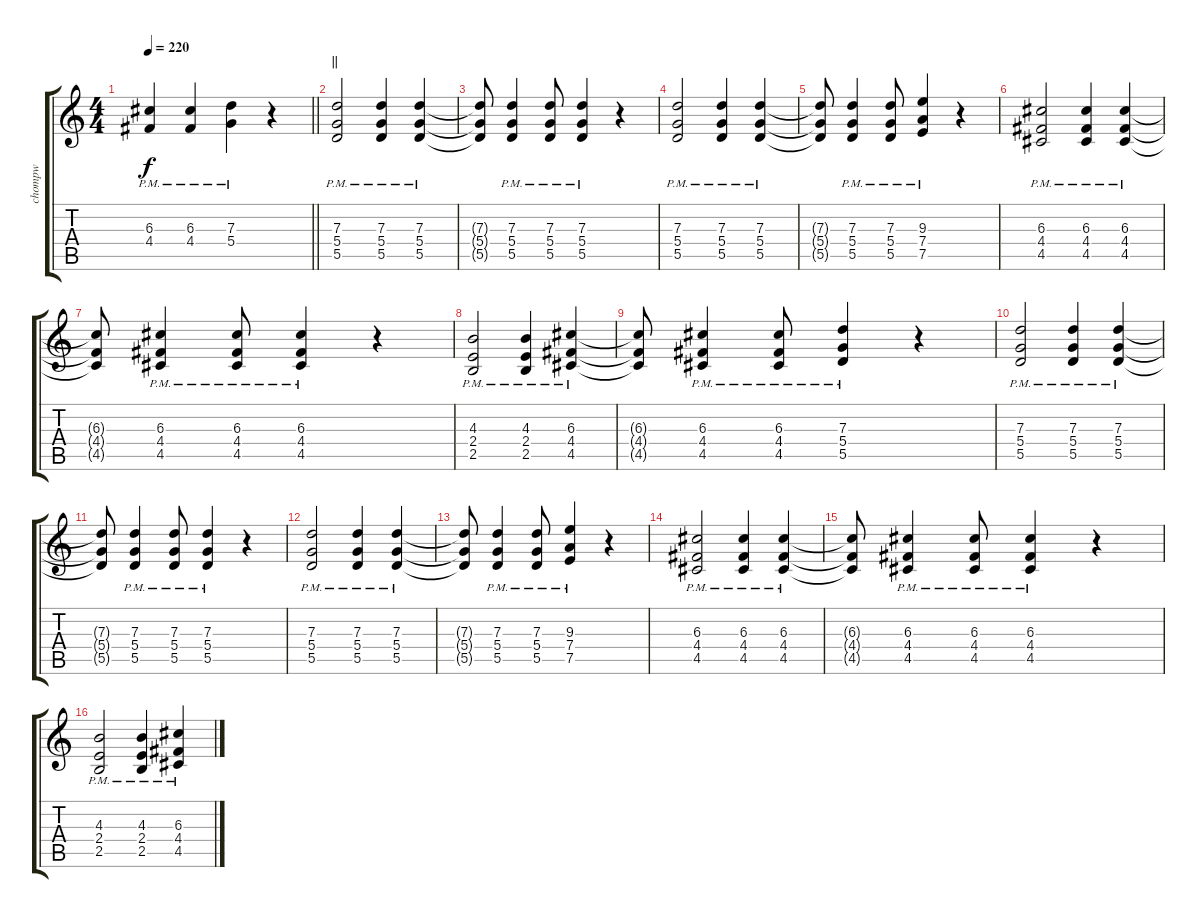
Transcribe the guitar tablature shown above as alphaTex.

\track ("chompw" "chompw") {instrument distortionguitar}
\staff {score tabs}
\tuning (E4 B3 G3 D3 A2 E2) {hide}
\ts (4 4)
\tempo 220
\clef g2
\barLineRight lightlight
\ks c
(6.3{pm} 4.4{pm}).4{dy f} (6.3{pm} 4.4{pm}).4 (7.3{pm} 5.4{pm}).4 r.4 |
\section ("" "||")
(7.3{pm} 5.4{pm} 5.5).2 (7.3{pm} 5.4{pm} 5.5).4 (7.3{pm} 5.4{pm} 5.5).4 |
(7.3{t} 5.4{t} 5.5{t}).8 (7.3{pm} 5.4{pm} 5.5).4 (7.3{pm} 5.4{pm} 5.5).8 (7.3{pm} 5.4{pm} 5.5).4 r.4 |
(7.3{pm} 5.4{pm} 5.5).2 (7.3{pm} 5.4{pm} 5.5).4 (7.3{pm} 5.4{pm} 5.5).4 |
(7.3{t} 5.4{t} 5.5{t}).8 (7.3{pm} 5.4{pm} 5.5).4 (7.3{pm} 5.4{pm} 5.5).8 (9.3{pm} 7.4{pm} 7.5).4 r.4 |
(6.3{pm} 4.4{pm} 4.5).2 (6.3{pm} 4.4{pm} 4.5).4 (6.3{pm} 4.4{pm} 4.5).4 |
(6.3{t} 4.4{t} 4.5{t}).8 (6.3{pm} 4.4{pm} 4.5).4 (6.3{pm} 4.4{pm} 4.5).8 (6.3{pm} 4.4{pm} 4.5).4 r.4 |
(4.3{pm} 2.4{pm} 2.5).2 (4.3{pm} 2.4{pm} 2.5).4 (6.3{pm} 4.4{pm} 4.5).4 |
(6.3{t} 4.4{t} 4.5{t}).8 (6.3{pm} 4.4{pm} 4.5).4 (6.3{pm} 4.4{pm} 4.5).8 (7.3{pm} 5.4{pm} 5.5).4 r.4 |
(7.3{pm} 5.4{pm} 5.5).2 (7.3{pm} 5.4{pm} 5.5).4 (7.3{pm} 5.4{pm} 5.5).4 |
(7.3{t} 5.4{t} 5.5{t}).8 (7.3{pm} 5.4{pm} 5.5).4 (7.3{pm} 5.4{pm} 5.5).8 (7.3{pm} 5.4{pm} 5.5).4 r.4 |
(7.3{pm} 5.4{pm} 5.5).2 (7.3{pm} 5.4{pm} 5.5).4 (7.3{pm} 5.4{pm} 5.5).4 |
(7.3{t} 5.4{t} 5.5{t}).8 (7.3{pm} 5.4{pm} 5.5).4 (7.3{pm} 5.4{pm} 5.5).8 (9.3{pm} 7.4{pm} 7.5).4 r.4 |
(6.3{pm} 4.4{pm} 4.5).2 (6.3{pm} 4.4{pm} 4.5).4 (6.3{pm} 4.4{pm} 4.5).4 |
(6.3{t} 4.4{t} 4.5{t}).8 (6.3{pm} 4.4{pm} 4.5).4 (6.3{pm} 4.4{pm} 4.5).8 (6.3{pm} 4.4{pm} 4.5).4 r.4 |
(4.3{pm} 2.4{pm} 2.5).2 (4.3{pm} 2.4{pm} 2.5).4 (6.3{pm} 4.4{pm} 4.5).4
